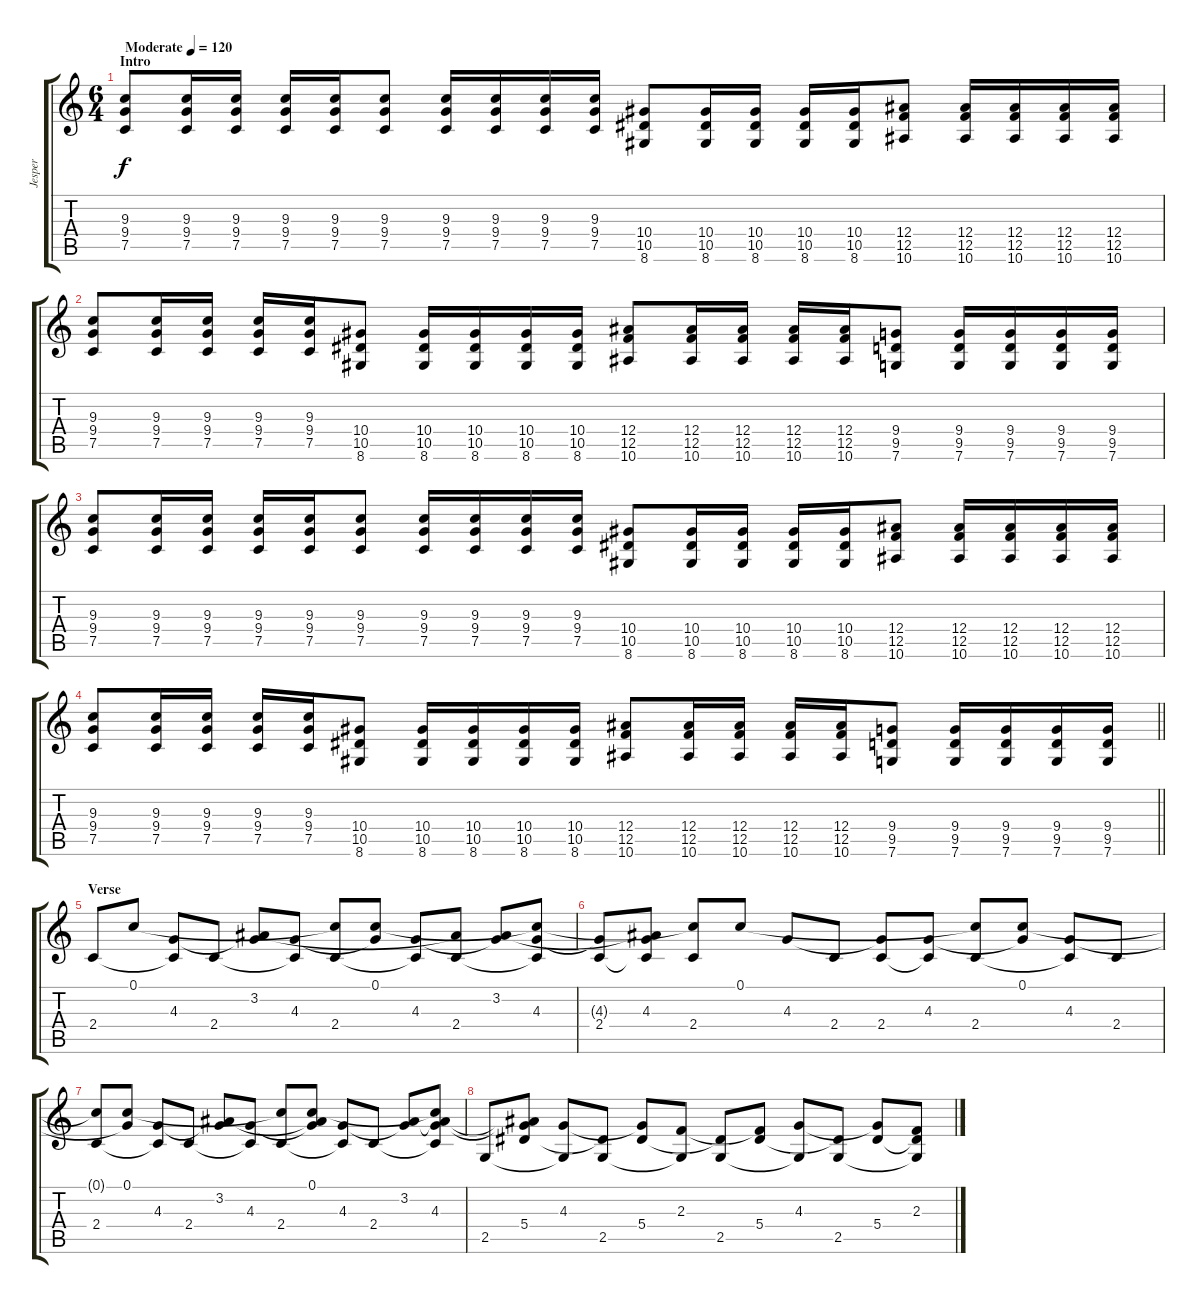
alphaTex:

\track ("Jesper" "Jesper") {instrument acousticguitarsteel}
\staff {score tabs}
\tuning (C4 G3 Eb3 Bb2 F2 C2) {hide}
\ts (6 4)
\section ("" "Intro")
\tempo (120 "Moderate")
\clef g2
\ks c
(9.3 9.4 7.5).8{dy f instrument acousticguitarsteel} (9.3 9.4 7.5).16 (9.3 9.4 7.5).16 (9.3 9.4 7.5).16 (9.3 9.4 7.5).16 (9.3 9.4 7.5).8 (9.3 9.4 7.5).16 (9.3 9.4 7.5).16 (9.3 9.4 7.5).16 (9.3 9.4 7.5).16 (10.4 10.5 8.6).8 (10.4 10.5 8.6).16 (10.4 10.5 8.6).16 (10.4 10.5 8.6).16 (10.4 10.5 8.6).16 (12.4 12.5 10.6).8 (12.4 12.5 10.6).16 (12.4 12.5 10.6).16 (12.4 12.5 10.6).16 (12.4 12.5 10.6).16 |
(9.3 9.4 7.5).8 (9.3 9.4 7.5).16 (9.3 9.4 7.5).16 (9.3 9.4 7.5).16 (9.3 9.4 7.5).16 (10.4 10.5 8.6).8 (10.4 10.5 8.6).16 (10.4 10.5 8.6).16 (10.4 10.5 8.6).16 (10.4 10.5 8.6).16 (12.4 12.5 10.6).8 (12.4 12.5 10.6).16 (12.4 12.5 10.6).16 (12.4 12.5 10.6).16 (12.4 12.5 10.6).16 (9.4 9.5 7.6).8 (9.4 9.5 7.6).16 (9.4 9.5 7.6).16 (9.4 9.5 7.6).16 (9.4 9.5 7.6).16 |
(9.3 9.4 7.5).8 (9.3 9.4 7.5).16 (9.3 9.4 7.5).16 (9.3 9.4 7.5).16 (9.3 9.4 7.5).16 (9.3 9.4 7.5).8 (9.3 9.4 7.5).16 (9.3 9.4 7.5).16 (9.3 9.4 7.5).16 (9.3 9.4 7.5).16 (10.4 10.5 8.6).8 (10.4 10.5 8.6).16 (10.4 10.5 8.6).16 (10.4 10.5 8.6).16 (10.4 10.5 8.6).16 (12.4 12.5 10.6).8 (12.4 12.5 10.6).16 (12.4 12.5 10.6).16 (12.4 12.5 10.6).16 (12.4 12.5 10.6).16 |
\barLineRight lightlight
(9.3 9.4 7.5).8 (9.3 9.4 7.5).16 (9.3 9.4 7.5).16 (9.3 9.4 7.5).16 (9.3 9.4 7.5).16 (10.4 10.5 8.6).8 (10.4 10.5 8.6).16 (10.4 10.5 8.6).16 (10.4 10.5 8.6).16 (10.4 10.5 8.6).16 (12.4 12.5 10.6).8 (12.4 12.5 10.6).16 (12.4 12.5 10.6).16 (12.4 12.5 10.6).16 (12.4 12.5 10.6).16 (9.4 9.5 7.6).8 (9.4 9.5 7.6).16 (9.4 9.5 7.6).16 (9.4 9.5 7.6).16 (9.4 9.5 7.6).16 |
\section ("" "Verse")
2.4.8 0.1.8 (4.3 2.4{t}).8 2.4.8 (3.2 4.3{t}).8 (4.3 2.4{t}).8 (0.1{t} 2.4).8 (0.1 4.3{t}).8 (4.3 2.4{t}).8 (3.2{t} 2.4).8 (3.2 4.3{t}).8 (0.1{t} 4.3 2.4{t}).8 |
(4.3{t} 2.4).8 (3.2{t} 4.3 2.4{t}).8 (0.1{t} 2.4).8 0.1.8 4.3.8 2.4.8 (4.3{t} 2.4).8 (4.3 2.4{t}).8 (0.1{t} 2.4).8 (0.1 4.3{t}).8 (4.3 2.4{t}).8 2.4.8 |
(0.1{t} 2.4).8 (0.1 4.3{t}).8 (4.3 2.4{t}).8 2.4.8 (3.2 4.3{t}).8 (4.3 2.4{t}).8 (0.1{t} 2.4).8 (0.1 3.2{t} 4.3{t}).8 (4.3 2.4{t}).8 2.4.8 (3.2 4.3{t}).8 (0.1{t} 3.2{t} 4.3 2.4{t}).8 |
2.5.8 (3.2{t} 4.3{t} 5.4).8 (4.3 2.5{t}).8 (5.4{t} 2.5).8 (4.3{t} 5.4).8 (2.3 2.5{t}).8 (5.4{t} 2.5).8 (2.3{t} 5.4).8 (4.3 2.5{t}).8 (5.4{t} 2.5).8 (4.3{t} 5.4).8 (2.3 5.4{t} 2.5{t}).8
